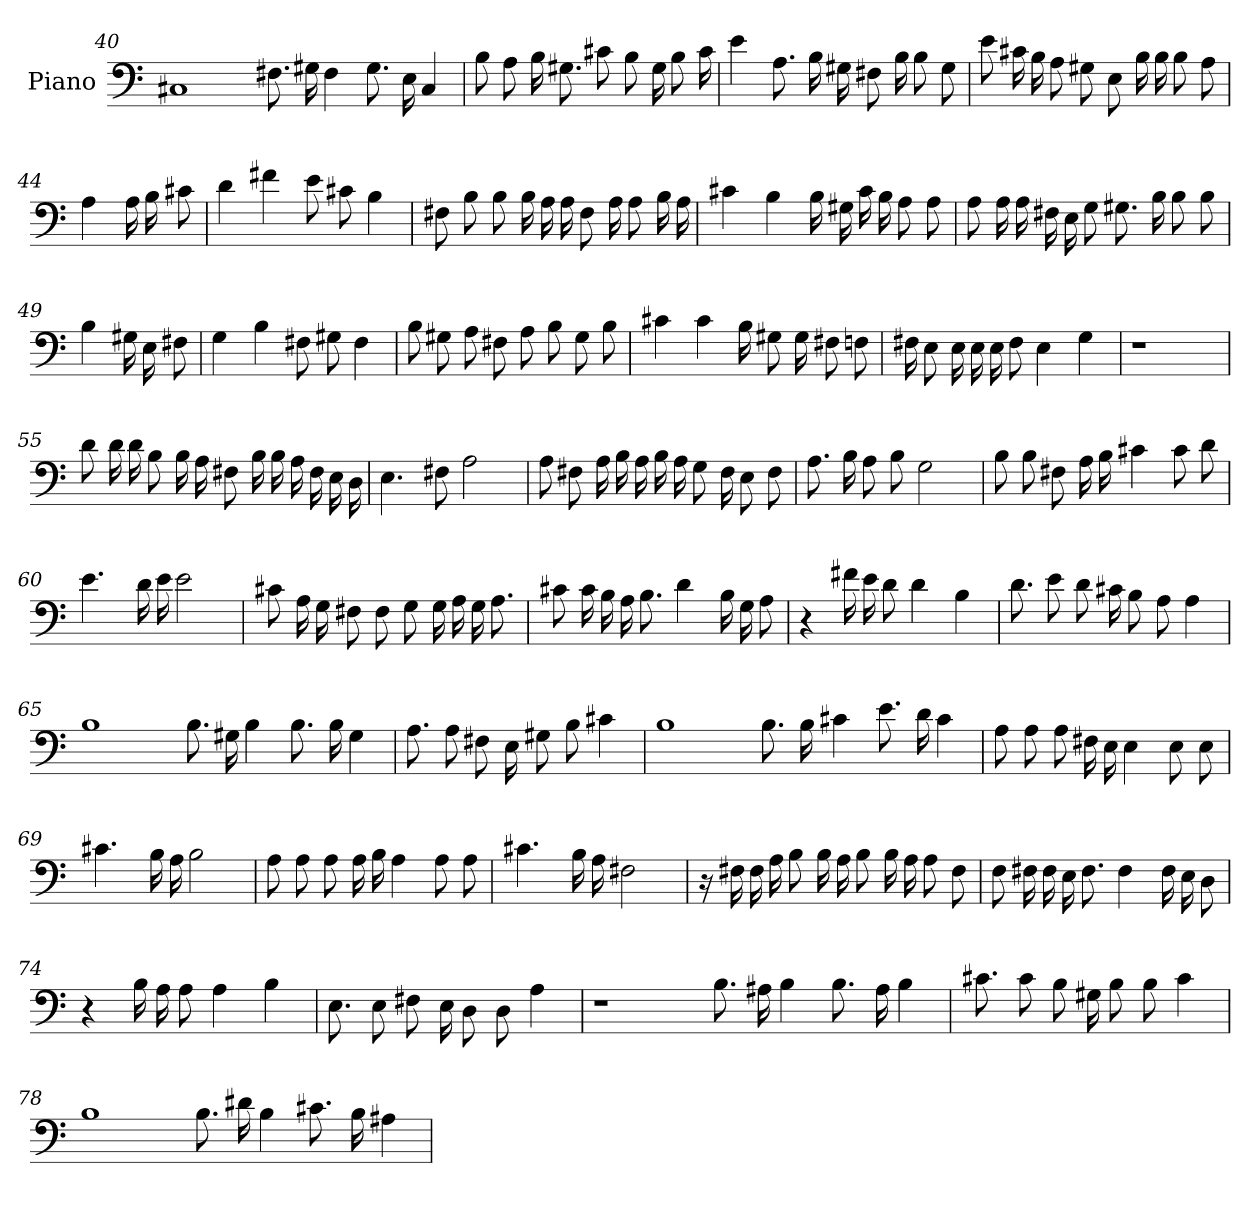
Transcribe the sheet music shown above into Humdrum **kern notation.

**kern
*part1
*staff1
*I"Piano
*I'Pno.
=40
1C#
8.F#
16G#
4F#
8.G#
16E
4C#
=41
8B
8A
16B
8.G#
8c#
8B
16G#
8B
16c#
=42
4e
8.A
16B
16G#
8F#
16B
8B
8G#
=43
8e
16c#
16B
8A
8G#
8E
16B
16B
8B
8A
=44
4A
16A
16B
8c#
=45
4d
4f#
8e
8c#
4B
=46
8F#
8B
8B
16B
16A
16A
8F#
16A
8A
16B
16A
=47
4c#
4B
16B
16G#
16c#
16B
8A
8A
=48
8A
16A
16A
16F#
16E
8G
8.G#
16B
8B
8B
=49
4B
16G#
16E
8F#
=50
4G
4B
8F#
8G#
4F#
=51
8B
8G#
8A
8F#
8A
8B
8G#
8B
=52
4c#
4c#
16B
8G#
16G#
8F#
8F
=53
16F#
8E
16E
16E
16E
8F#
4E
4G
=54
1r
=55
8d
16d
16d
8B
16B
16A
8F#
16B
16B
16A
16F#
16E
16D
=56
4.E
8F#
2A
=57
8A
8F#
16A
16B
16A
16B
16A
8G
16F#
8E
8F#
=58
8.A
16B
8A
8B
2G
=59
8B
8B
8F#
16A
16B
4c#
8c#
8d
=60
4.e
16d
16e
2e
=61
8c#
16A
16G
8F#
8F#
8G
16G
16A
16G
8.A
=62
8c#
16c#
16B
16A
8.B
4d
16B
16G
8A
=63
4r
16f#
16e
8d
4d
4B
=64
8.d
8e
8d
16c#
8B
8A
4A
=65
1B
8.B
16G#
4B
8.B
16B
4G#
=66
8.A
8A
8F#
16E
8G#
8B
4c#
=67
1B
8.B
16B
4c#
8.e
16d
4c#
=68
8A
8A
8A
16F#
16E
4E
8E
8E
=69
4.c#
16B
16A
2B
=70
8A
8A
8A
16A
16B
4A
8A
8A
=71
4.c#
16B
16A
2F#
=72
16r
16F#
16F#
16A
8B
16B
16A
8B
16B
16A
8A
8F#
=73
8F
16F#
16F#
16E
8.F#
4F#
16F#
16E
8D
=74
4r
16B
16A
8A
4A
4B
=75
8.E
8E
8F#
16E
8D
8D
4A
=76
1r
8.B
16A#
4B
8.B
16A#
4B
=77
8.c#
8c#
8B
16G#
8B
8B
4c#
=78
1B
8.B
16d#
4B
8.c#
16B
4A#
=
*-
